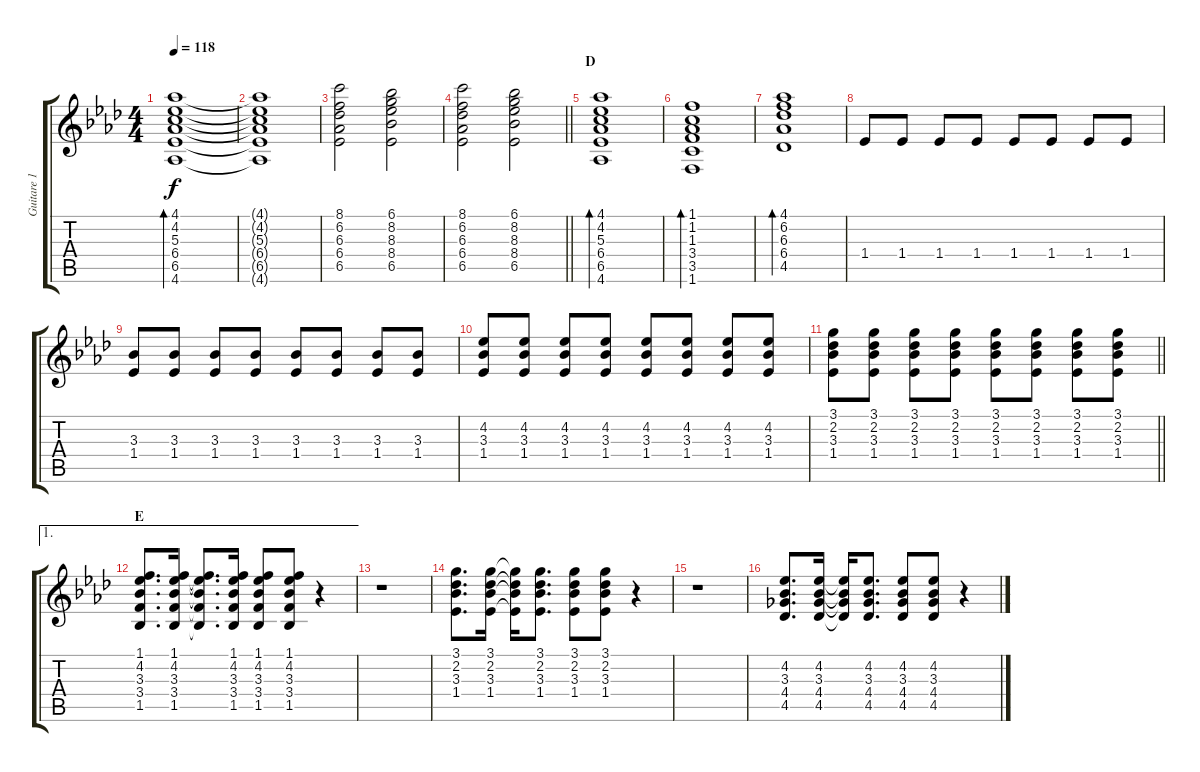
\track ("Guitare 1" "Guitare 1") {instrument electricguitarclean}
\staff {score tabs}
\tuning (E4 B3 G3 D3 A2 E2) {hide}
\ts (4 4)
\tempo 118
\clef g2
\ks ab
(4.1 4.2 5.3 6.4 6.5 4.6).1{bd 60 dy f} |
(4.1{t} 4.2{t} 5.3{t} 6.4{t} 6.5{t} 4.6{t}).1 |
(8.1 6.2 6.3 6.4 6.5).2 (6.1 8.2 8.3 8.4 6.5).2 |
\barLineRight lightlight
(8.1 6.2 6.3 6.4 6.5).2 (6.1 8.2 8.3 8.4 6.5).2 |
\section ("" "D")
(4.1 4.2 5.3 6.4 6.5 4.6).1{bd 60} |
(1.1 1.2 1.3 3.4 3.5 1.6).1{bd 60} |
(4.1 6.2 6.3 6.4 4.5).1{bd 60} |
1.4.8 1.4.8 1.4.8 1.4.8 1.4.8 1.4.8 1.4.8 1.4.8 |
(3.3 1.4).8 (3.3 1.4).8 (3.3 1.4).8 (3.3 1.4).8 (3.3 1.4).8 (3.3 1.4).8 (3.3 1.4).8 (3.3 1.4).8 |
(4.2 3.3 1.4).8 (4.2 3.3 1.4).8 (4.2 3.3 1.4).8 (4.2 3.3 1.4).8 (4.2 3.3 1.4).8 (4.2 3.3 1.4).8 (4.2 3.3 1.4).8 (4.2 3.3 1.4).8 |
\barLineRight lightlight
(3.1 2.2 3.3 1.4).8 (3.1 2.2 3.3 1.4).8 (3.1 2.2 3.3 1.4).8 (3.1 2.2 3.3 1.4).8 (3.1 2.2 3.3 1.4).8 (3.1 2.2 3.3 1.4).8 (3.1 2.2 3.3 1.4).8 (3.1 2.2 3.3 1.4).8 |
\ae 1
\section ("" "E")
(1.1 4.2 3.3 3.4 1.5).8{d} (1.1 4.2 3.3 3.4 1.5).16 (1.1{t} 4.2{t} 3.3{t} 3.4{t} 1.5{t}).8{d} (1.1 4.2 3.3 3.4 1.5).16 (1.1 4.2 3.3 3.4 1.5).8 (1.1 4.2 3.3 3.4 1.5).8 r.4 |
r.1 |
(3.1 2.2 3.3 1.4).8{d} (3.1 2.2 3.3 1.4).16 (3.1{t} 2.2{t} 3.3{t} 1.4{t}).16 (3.1 2.2 3.3 1.4).8{d} (3.1 2.2 3.3 1.4).8 (3.1 2.2 3.3 1.4).8 r.4 |
r.1 |
(4.2 3.3 4.4 4.5).8{d} (4.2 3.3 4.4 4.5).16 (4.2{t} 3.3{t} 4.4{t} 4.5{t}).16 (4.2 3.3 4.4 4.5).8{d} (4.2 3.3 4.4 4.5).8 (4.2 3.3 4.4 4.5).8 r.4
